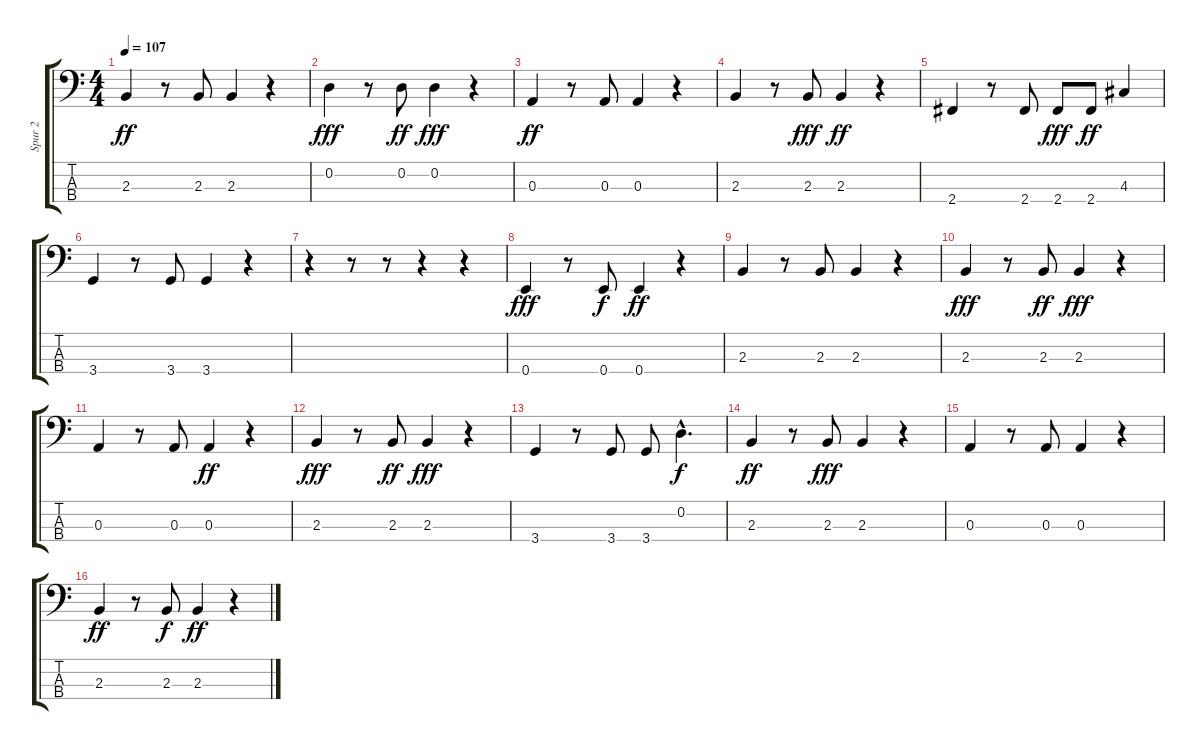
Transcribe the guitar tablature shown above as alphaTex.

\track ("Spur 2" "Spur 2") {instrument electricbassfinger}
\staff {score tabs}
\tuning (G2 D2 A1 E1) {hide}
\ts (4 4)
\tempo 107
\clef f4
\ks c
2.3.4{dy ff} r.8 2.3.8 2.3.4 r.4 |
0.2.4{dy fff} r.8 0.2.8{dy ff} 0.2.4{dy fff} r.4 |
0.3.4{dy ff} r.8 0.3.8 0.3.4 r.4 |
2.3.4 r.8 2.3.8{dy fff} 2.3.4{dy ff} r.4 |
2.4.4 r.8 2.4.8 2.4.8{dy fff} 2.4.8{dy ff} 4.3.4 |
3.4.4 r.8 3.4.8 3.4.4 r.4 |
r.4 r.8 r.8 r.4 r.4 |
0.4.4{dy fff} r.8 0.4.8{dy f} 0.4.4{dy ff} r.4 |
2.3.4 r.8 2.3.8 2.3.4 r.4 |
2.3.4{dy fff} r.8 2.3.8{dy ff} 2.3.4{dy fff} r.4 |
0.3.4 r.8 0.3.8 0.3.4{dy ff} r.4 |
2.3.4{dy fff} r.8 2.3.8{dy ff} 2.3.4{dy fff} r.4 |
3.4.4 r.8 3.4.8 3.4.8 0.2{hac}.4{d dy f} |
2.3.4{dy ff} r.8 2.3.8{dy fff} 2.3.4 r.4 |
0.3.4 r.8 0.3.8 0.3.4 r.4 |
2.3.4{dy ff} r.8 2.3.8{dy f} 2.3.4{dy ff} r.4
